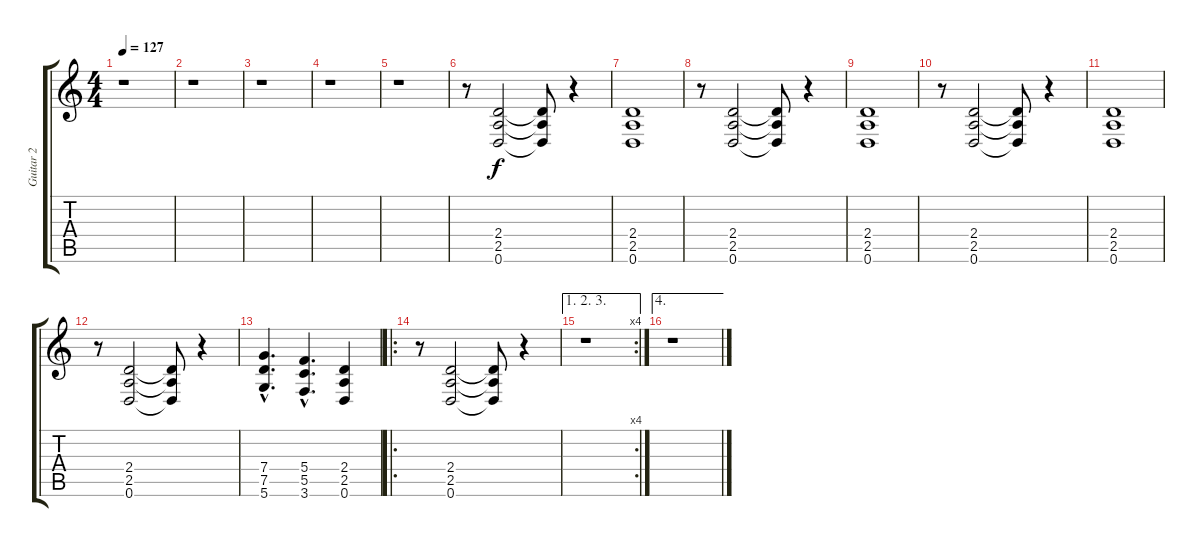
\track ("Guitar 2" "Guitar 2") {instrument distortionguitar}
\staff {score tabs}
\tuning (D4 A3 F3 C3 G2 D2) {hide}
\ts (4 4)
\tempo 127
\clef g2
\ks c
r.1{dy f} |
r.1 |
r.1 |
r.1 |
r.1 |
r.8 (2.4 2.5 0.6).2 (2.4{t} 2.5{t} 0.6{t}).8 r.4 |
(2.4 2.5 0.6).1 |
r.8 (2.4 2.5 0.6).2 (2.4{t} 2.5{t} 0.6{t}).8 r.4 |
(2.4 2.5 0.6).1 |
r.8 (2.4 2.5 0.6).2 (2.4{t} 2.5{t} 0.6{t}).8 r.4 |
(2.4 2.5 0.6).1 |
r.8 (2.4 2.5 0.6).2 (2.4{t} 2.5{t} 0.6{t}).8 r.4 |
(7.4{hac} 7.5{hac} 5.6{hac}).4{d} (5.4{hac} 5.5{hac} 3.6{hac}).4{d} (2.4 2.5 0.6).4 |
\ro
r.8 (2.4 2.5 0.6).2 (2.4{t} 2.5{t} 0.6{t}).8 r.4 |
\ae (1 2 3)
\rc 4
r.1 |
\ae 4
r.1
